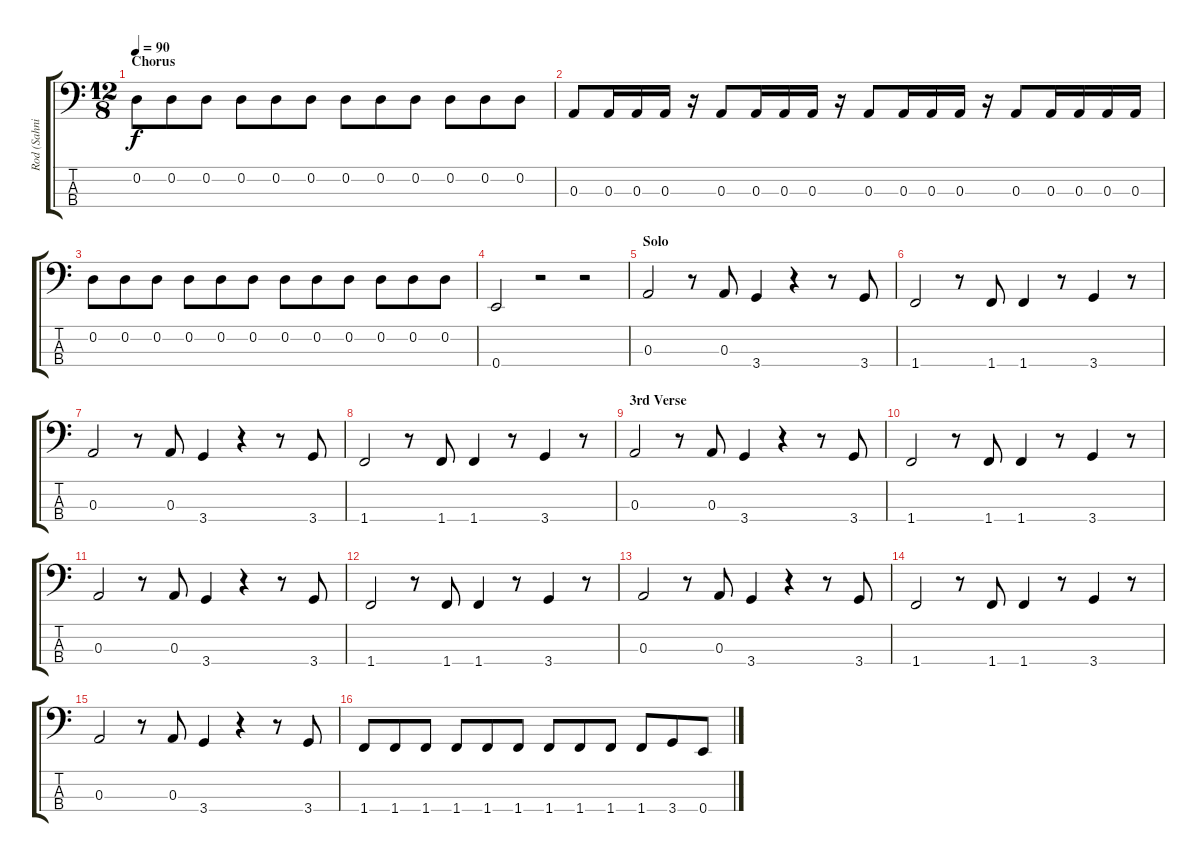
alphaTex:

\track ("Rod (Sahnie)" "Rod (Sahni") {instrument electricbassfinger}
\staff {score tabs}
\tuning (G2 D2 A1 E1) {hide}
\ts (12 8)
\section ("" "Chorus")
\tempo 90
\clef f4
\ks c
0.2.8{dy f} 0.2.8 0.2.8 0.2.8 0.2.8 0.2.8 0.2.8 0.2.8 0.2.8 0.2.8 0.2.8 0.2.8 |
0.3.8 0.3.16 0.3.16 0.3.16 r.16 0.3.8 0.3.16 0.3.16 0.3.16 r.16 0.3.8 0.3.16 0.3.16 0.3.16 r.16 0.3.8 0.3.16 0.3.16 0.3.16 0.3.16 |
0.2.8 0.2.8 0.2.8 0.2.8 0.2.8 0.2.8 0.2.8 0.2.8 0.2.8 0.2.8 0.2.8 0.2.8 |
0.4.2 r.2 r.2 |
\section ("" "Solo")
0.3.2 r.8 0.3.8 3.4.4 r.4 r.8 3.4.8 |
1.4.2 r.8 1.4.8 1.4.4 r.8 3.4.4 r.8 |
0.3.2 r.8 0.3.8 3.4.4 r.4 r.8 3.4.8 |
1.4.2 r.8 1.4.8 1.4.4 r.8 3.4.4 r.8 |
\section ("" "3rd Verse")
0.3.2 r.8 0.3.8 3.4.4 r.4 r.8 3.4.8 |
1.4.2 r.8 1.4.8 1.4.4 r.8 3.4.4 r.8 |
0.3.2 r.8 0.3.8 3.4.4 r.4 r.8 3.4.8 |
1.4.2 r.8 1.4.8 1.4.4 r.8 3.4.4 r.8 |
0.3.2 r.8 0.3.8 3.4.4 r.4 r.8 3.4.8 |
1.4.2 r.8 1.4.8 1.4.4 r.8 3.4.4 r.8 |
0.3.2 r.8 0.3.8 3.4.4 r.4 r.8 3.4.8 |
1.4.8 1.4.8 1.4.8 1.4.8 1.4.8 1.4.8 1.4.8 1.4.8 1.4.8 1.4.8 3.4.8 0.4.8
